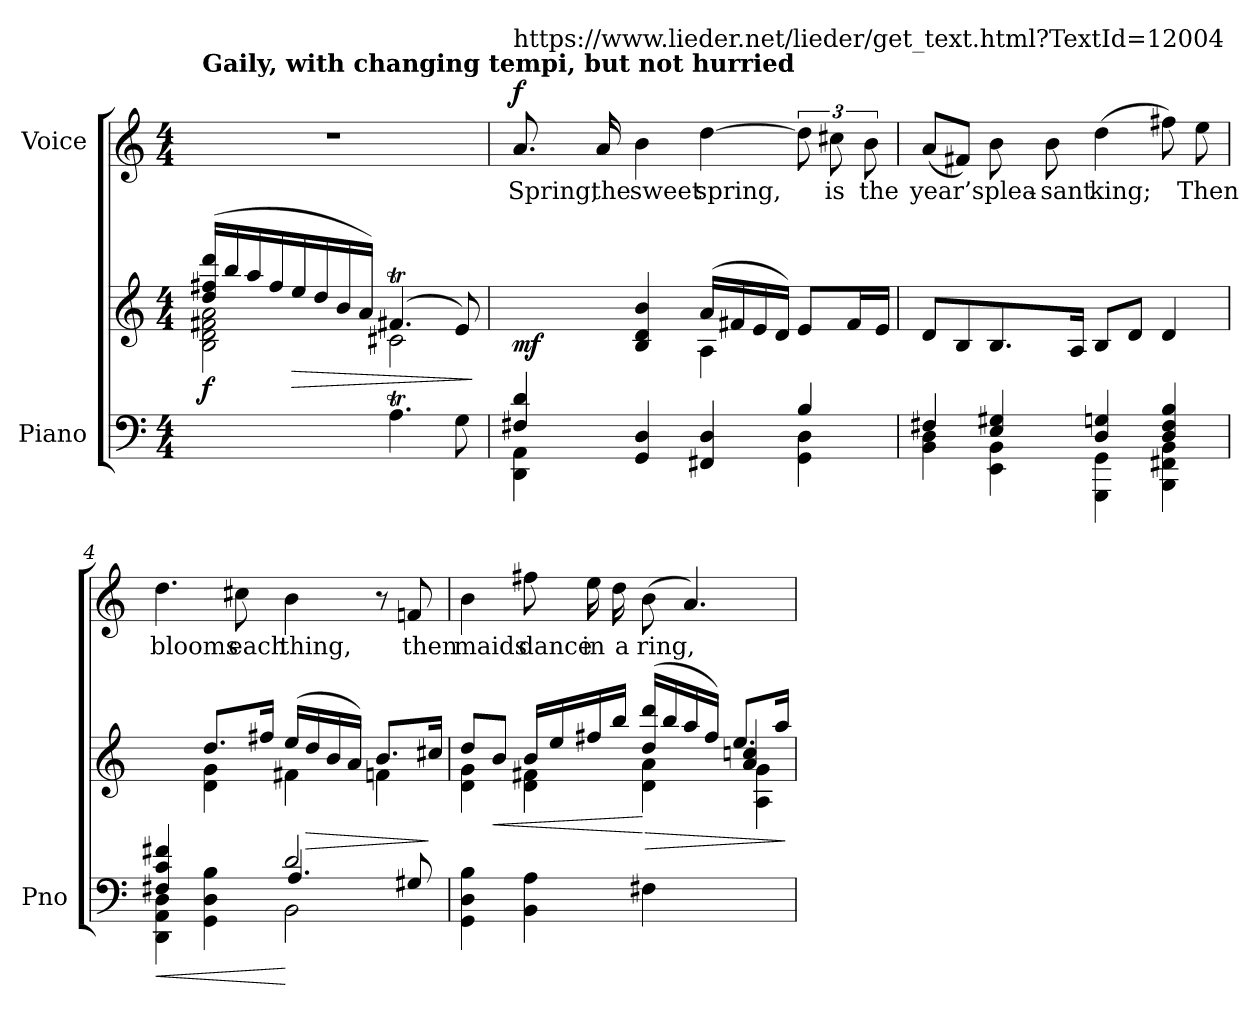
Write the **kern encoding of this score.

**kern	**kern	**dynam	**kern	**text	**dynam
*part2	*part2	*part2	*part1	*part1	*part1
*staff3	*staff2	*staff2/3	*staff1	*staff1	*staff1
*I"Piano	*	*	*I"Voice	*	*
*I'Pno	*	*	*	*	*
*clefF4	*clefG2	*	*clefG2	*	*
*k[]	*k[]	*	*k[]	*	*
*M4/4	*M4/4	*	*M4/4	*	*
*MM88	*MM88	*	*MM88	*	*
=1	=1	=1	=1	=1	=1
*	*^	*	*	*	*
*	*	*^	*	*	*	*
!	!	!	!	!	!LO:TX:a:B:t=Gaily, with changing tempi, but not hurried	!	!
!	!	!	!	!LO:DY:b	!	!	!
2ryy	(>16dd/ 16ff#X/ 16ddd/LL	2ryy	2B\ 2d\ 2f#X\ 2a\	f	1r	.	.
.	16bb/	.	.	.	.	.	.
.	16aa/	.	.	.	.	.	.
.	16ff#/	.	.	.	.	.	.
!	!	!	!	!LO:HP:b	!	!	!
.	16ee/	.	.	>	.	.	.
.	16dd/	.	.	.	.	.	.
.	16b/	.	.	.	.	.	.
.	16a/JJ)	.	.	.	.	.	.
4.AT\	(>4.f#Xt/	2c#X\	2ryy	.	.	.	.
8G\	8e/)	.	.	.	.	.	.
*	*v	*v	*v	*	*	*	*
.	.	]	.	.	.
=2	=2	=2	=2	=2	=2
*^	*^	*	*	*	*
*	*^	*	*	*	*	*	*
!	!	!	!	!	!	!LO:TX:a:t=https&colon;//www.lieder.net/lieder/get_text.html?TextId=12004	!	!
!	!	!	!	!	!LO:DY:b	!	!LO:LY:b	!LO:DY:a
4F#X/ 4d/	2.ryy	4DD\ 4AA\	4ryy	2rFyy	mf	8.a/	Spring,	f
!	!	!	!	!	!	!	!LO:LY:b	!
.	.	.	.	.	.	16a/	the	.
!	!	!	!	!	!	!	!LO:LY:b	!
2.ryy	.	4GG/ 4D/	4B/ 4d/ 4b/	.	.	4b\	sweet	.
!	!	!	!	!	!	!	!LO:LY:b	!
.	.	4FF#X/ 4D/	(>16a/LL	4A\	.	[4dd\	spring,	.
.	.	.	16f#X/	.	.	.	.	.
.	.	.	16e/	.	.	.	.	.
.	.	.	16d/JJ)	.	.	.	.	.
.	4B/	4GG\ 4D\	8e/L	4ryy	.	12dd\]	.	.
!	!	!	!	!	!	!	!LO:LY:b	!
.	.	.	.	.	.	12cc#X\	is	.
.	.	.	16f#/L	.	.	.	.	.
!	!	!	!	!	!	!	!LO:LY:b	!
.	.	.	.	.	.	12b\	the	.
.	.	.	16e/JJ	.	.	.	.	.
*	*v	*v	*	*	*	*	*	*
*	*	*v	*v	*	*	*	*
!!LO:LB:g=z
=3	=3	=3	=3	=3	=3	=3
!	!	!	!	!	!LO:LY:b	!
4F#X/	4BB\ 4D\	8d/L	.	(<8a/L	year’s	.
.	.	8B/	.	8f#X/J)	.	.
!	!	!	!	!	!LO:LY:b	!
4E/ 4G#X/	4EE\ 4BB\	8.B/	.	8b\	plea-	.
!	!	!	!	!	!LO:LY:b	!
.	.	.	.	8b\	-sant	.
.	.	16A/Jk	.	.	.	.
!	!	!	!	!	!LO:LY:b	!
4D/ 4Gn/	4GGG\ 4GG\	8B/L	.	(>4dd\	king;	.
.	.	8d/J	.	.	.	.
4D/ 4F#/ 4B/	4BBB\ 4FF#X\ 4BB\	4d/	.	8ff#X\)	.	.
!	!	!	!	!	!LO:LY:b	!
.	.	.	.	8ee\	Then	.
*v	*v	*	*	*	*	*
=4	=4	=4	=4	=4	=4
!	!	!LO:HP:b=2	!	!LO:LY:b	!
*^	*^	*	*	*	*
*	*^	*	*	*	*	*	*
*	*	*^	*	*	*	*	*	*
4F#X/ 4c/ 4f#X/	4DD\ 4AA\ 4D\	2ryy	2ryy	4ryy	4ryy	<	4.dd\	blooms	.
2.ryy	4GG\ 4D\ 4B\	.	.	8.dd/L	4d\ 4g\	.	.	.	.
!	!	!	!	!	!	!	!	!LO:LY:b	!
.	.	.	.	.	.	.	8cc#X\	each	.
.	.	.	.	16ff#X/Jk	.	.	.	.	.
!	!	!	!	!	!	!	!	!LO:LY:b	!
.	2d/	2BB\	4.A/	(>16ee/LL	4f#X\	[	4b\	thing,	.
!	!	!	!	!	!	!LO:HP:b	!	!	!
.	.	.	.	16dd/	.	>	.	.	.
.	.	.	.	16b/	.	.	.	.	.
.	.	.	.	16a/JJ)	.	.	.	.	.
.	.	.	.	8.b/L	4fn\	.	8r	.	.
!	!	!	!	!	!	!	!	!LO:LY:b	!
.	.	.	8G#X/	.	.	.	8fn/	then	.
.	.	.	.	16cc#X/Jk	.	]	.	.	.
*v	*v	*v	*v	*	*	*	*	*	*
!!LO:LB:g=z
=5	=5	=5	=5	=5	=5	=5
*	*	*^	*	*	*	*
!	!	!	!	!	!	!LO:LY:b	!
4GG\ 4D\ 4B\	8dd/L	4d\ 4g\	2.ryy	.	4b\	maids	.
!	!	!	!	!LO:HP:b	!	!	!
.	8b/J	.	.	<	.	.	.
!	!	!	!	!	!	!LO:LY:b	!
4BB\ 4A\	16b/LL	4d\ 4f#X\	.	.	8ff#X\	dance	.
.	16ee/	.	.	.	.	.	.
!	!	!	!	!	!	!LO:LY:b	!
.	16ff#X/	.	.	.	16ee\	in	.
!	!	!	!	!	!	!LO:LY:b	!
.	16bb/JJ	.	.	.	16dd\	a	.
!	!	!	!	!LO:HP:n=1:b	!	!LO:LY:b	!
4F#X\	(>16dd/ 16ddd/LL	4d\ 4a\	.	[ >	(>8b\	ring,	.
.	16bb/	.	.	.	.	.	.
.	16aa/	.	.	.	4.a/)	.	.
.	16ff#/JJ)	.	.	.	.	.	.
4ryy	8.ee/L	4a/ 4ccn/	4A\ 4g\	.	.	.	.
.	16aa/Jk	.	.	.	.	.	.
*	*v	*v	*v	*	*	*	*
.	.	]	.	.	.
=	=	=	=	=	=
*-	*-	*-	*-	*-	*-
